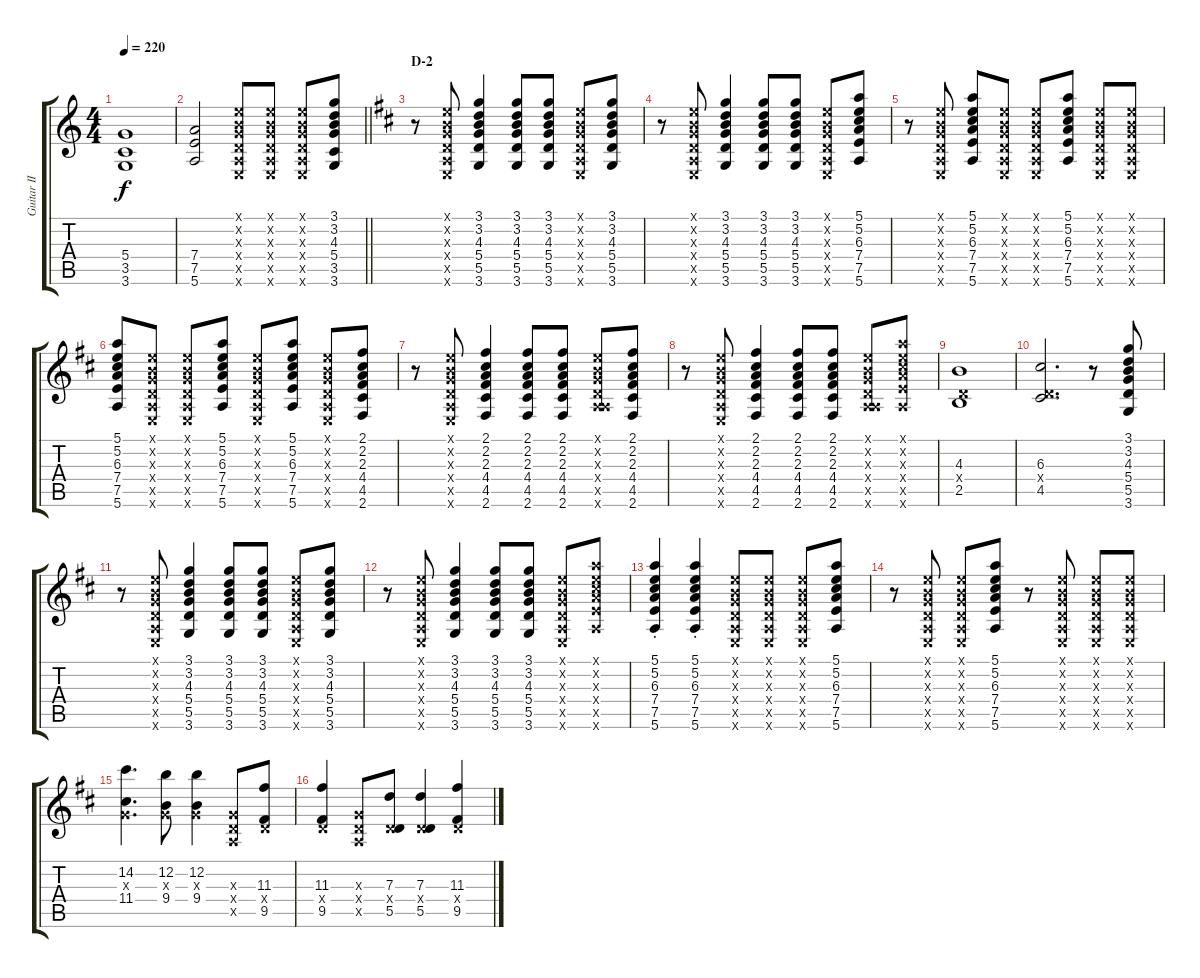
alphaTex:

\track ("Guitar II" "Guitar II") {instrument overdrivenguitar}
\staff {score tabs}
\tuning (E4 B3 G3 D3 A2 E2) {hide}
\ts (4 4)
\tempo 220
\clef g2
\ks c
(5.4 3.5 3.6).1{dy f} |
\barLineRight lightlight
(7.4 7.5 5.6).2 (0.1{x} 0.2{x} 0.3{x} 0.4{x} 0.5{x} 0.6{x}).8 (0.1{x} 0.2{x} 0.3{x} 0.4{x} 0.5{x} 0.6{x}).8 (0.1{x} 0.2{x} 0.3{x} 0.4{x} 0.5{x} 0.6{x}).8 (3.1 3.2 4.3 5.4 3.5 3.6).8 |
\section ("" "D-2")
\ks d
r.8 (0.1{x} 0.2{x} 0.3{x} 0.4{x} 0.5{x} 0.6{x}).8 (3.1 3.2 4.3 5.4 5.5 3.6).4 (3.1 3.2 4.3 5.4 5.5 3.6).8 (3.1 3.2 4.3 5.4 5.5 3.6).8 (0.1{x} 0.2{x} 0.3{x} 0.4{x} 0.5{x} 0.6{x}).8 (3.1 3.2 4.3 5.4 5.5 3.6).8 |
r.8 (0.1{x} 0.2{x} 0.3{x} 0.4{x} 0.5{x} 0.6{x}).8 (3.1 3.2 4.3 5.4 5.5 3.6).4 (3.1 3.2 4.3 5.4 5.5 3.6).8 (3.1 3.2 4.3 5.4 5.5 3.6).8 (0.1{x} 0.2{x} 0.3{x} 0.4{x} 0.5{x} 0.6{x}).8 (5.1 5.2 6.3 7.4 7.5 5.6).8 |
r.8 (0.1{x} 0.2{x} 0.3{x} 0.4{x} 0.5{x} 0.6{x}).8 (5.1 5.2 6.3 7.4 7.5 5.6).8 (0.1{x} 0.2{x} 0.3{x} 0.4{x} 0.5{x} 0.6{x}).8 (0.1{x} 0.2{x} 0.3{x} 0.4{x} 0.5{x} 0.6{x}).8 (5.1 5.2 6.3 7.4 7.5 5.6).8 (0.1{x} 0.2{x} 0.3{x} 0.4{x} 0.5{x} 0.6{x}).8 (0.1{x} 0.2{x} 0.3{x} 0.4{x} 0.5{x} 0.6{x}).8 |
(5.1 5.2 6.3 7.4 7.5 5.6).8 (0.1{x} 0.2{x} 0.3{x} 0.4{x} 0.5{x} 0.6{x}).8 (0.1{x} 0.2{x} 0.3{x} 0.4{x} 0.5{x} 0.6{x}).8 (5.1 5.2 6.3 7.4 7.5 5.6).8 (0.1{x} 0.2{x} 0.3{x} 0.4{x} 0.5{x} 0.6{x}).8 (5.1 5.2 6.3 7.4 7.5 5.6).8 (0.1{x} 0.2{x} 0.3{x} 0.4{x} 0.5{x} 0.6{x}).8 (2.1 2.2 2.3 4.4 4.5 2.6).8 |
r.8 (0.1{x} 0.2{x} 0.3{x} 0.4{x} 0.5{x} 0.6{x}).8 (2.1 2.2 2.3 4.4 4.5 2.6).4 (2.1 2.2 2.3 4.4 4.5 2.6).8 (2.1 2.2 2.3 4.4 4.5 2.6).8 (0.1{x} 0.2{x} 0.3{x} 0.4{x} 0.5{x} 5.6{x}).8 (2.1 2.2 2.3 4.4 4.5 2.6).8 |
r.8 (0.1{x} 0.2{x} 0.3{x} 0.4{x} 0.5{x} 0.6{x}).8 (2.1 2.2 2.3 4.4 4.5 2.6).4 (2.1 2.2 2.3 4.4 4.5 2.6).8 (2.1 2.2 2.3 4.4 4.5 2.6).8 (0.1{x} 0.2{x} 0.3{x} 0.4{x} 0.5{x} 5.6{x}).8 (5.1{x} 5.2{x} 6.3{x} 7.4{x} 7.5{x} 5.6{x}).8 |
(4.3 0.4{x} 2.5).1 |
(6.3 0.4{x} 4.5).2{d} r.8 (3.1 3.2 4.3 5.4 5.5 3.6).8 |
r.8 (0.1{x} 0.2{x} 0.3{x} 0.4{x} 0.5{x} 0.6{x}).8 (3.1 3.2 4.3 5.4 5.5 3.6).4 (3.1 3.2 4.3 5.4 5.5 3.6).8 (3.1 3.2 4.3 5.4 5.5 3.6).8 (0.1{x} 0.2{x} 0.3{x} 0.4{x} 0.5{x} 0.6{x}).8 (3.1 3.2 4.3 5.4 5.5 3.6).8 |
r.8 (0.1{x} 0.2{x} 0.3{x} 0.4{x} 0.5{x} 0.6{x}).8 (3.1 3.2 4.3 5.4 5.5 3.6).4 (3.1 3.2 4.3 5.4 5.5 3.6).8 (3.1 3.2 4.3 5.4 5.5 3.6).8 (0.1{x} 0.2{x} 0.3{x} 0.4{x} 0.5{x} 0.6{x}).8 (5.1{x} 5.2{x} 6.3{x} 7.4{x} 7.5{x} 5.6{x}).8 |
(5.1{st} 5.2{st} 6.3{st} 7.4{st} 7.5{st} 5.6{st}).4 (5.1{st} 5.2{st} 6.3{st} 7.4{st} 7.5{st} 5.6{st}).4 (0.1{x} 0.2{x} 0.3{x} 0.4{x} 0.5{x} 0.6{x}).8 (0.1{x} 0.2{x} 0.3{x} 0.4{x} 0.5{x} 0.6{x}).8 (0.1{x} 0.2{x} 0.3{x} 0.4{x} 0.5{x} 0.6{x}).8 (5.1 5.2 6.3 7.4 7.5 5.6).8 |
r.8 (0.1{x} 0.2{x} 0.3{x} 0.4{x} 0.5{x} 0.6{x}).8 (0.1{x} 0.2{x} 0.3{x} 0.4{x} 0.5{x} 0.6{x}).8 (5.1 5.2 6.3 7.4 7.5 5.6).8 r.8 (0.1{x} 0.2{x} 0.3{x} 0.4{x} 0.5{x} 0.6{x}).8 (0.1{x} 0.2{x} 0.3{x} 0.4{x} 0.5{x} 0.6{x}).8 (0.1{x} 0.2{x} 0.3{x} 0.4{x} 0.5{x} 0.6{x}).8 |
(14.2 0.3{x} 11.4).4{d} (12.2 0.3{x} 9.4).8 (12.2 0.3{x} 9.4).4 (0.3{x} 0.4{x} 0.5{x}).8 (11.3 0.4{x} 9.5).8 |
(11.3 0.4{x} 9.5).4 (0.3{x} 0.4{x} 0.5{x}).8 (7.3 0.4{x} 5.5).8 (7.3 0.4{x} 5.5).4 (11.3 0.4{x} 9.5).4
